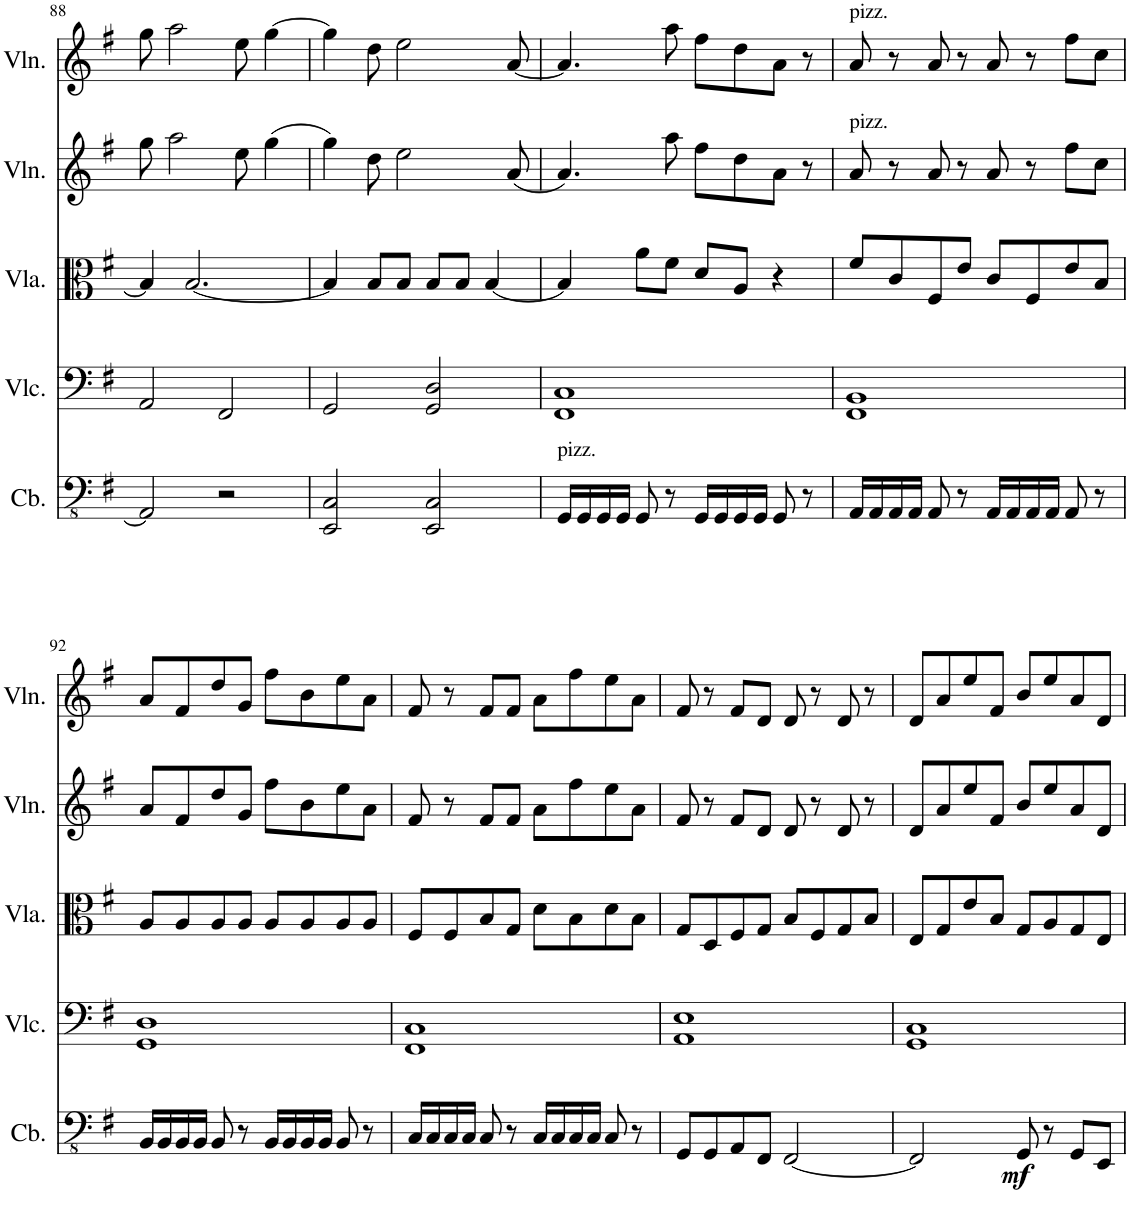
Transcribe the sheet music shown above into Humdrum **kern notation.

**kern	**dynam	**kern	**kern	**kern	**kern
*part5	*part5	*part4	*part3	*part2	*part1
*staff5	*staff5	*staff4	*staff3	*staff2	*staff1
*I"Contrabass	*	*I"Violoncello	*I"Viola	*I"Violin	*I"Violin
*I'Cb.	*	*I'Vlc.	*I'Vla.	*I'Vln.	*I'Vln.
!!LO:PB:g=z
*clefFv4	*	*clefF4	*clefC3	*clefG2	*clefG2
*Trd7c12	*	*	*	*	*
*k[f#]	*	*k[f#]	*k[f#]	*k[f#]	*k[f#]
*M4/4	*	*M4/4	*M4/4	*M4/4	*M4/4
=88	=88	=88	=88	=88	=88
2AAA/]	.	2AA/	4B/]	8gg\	8gg\
.	.	.	.	2aa\	2aa\
.	.	.	[2.B/	.	.
2r	.	2FF#/	.	.	.
.	.	.	.	8ee\	8ee\
.	.	.	.	(4gg\	[4gg\
=89	=89	=89	=89	=89	=89
2EEE/ 2CC/	.	2GG/	4B/]	4gg\)	4gg\]
.	.	.	8B/L	8dd\	8dd\
.	.	.	8B/J	2ee\	2ee\
2EEE/ 2CC/	.	2GG/ 2D/	8B/L	.	.
.	.	.	8B/J	.	.
.	.	.	[4B/	.	.
.	.	.	.	(8a/	[8a/
=90	=90	=90	=90	=90	=90
!LO:TX:a:t=pizz.	!	!	!	!	!
16GGG/LL	.	1FF# 1C	4B/]	4.a/)	4.a/]
16GGG/	.	.	.	.	.
16GGG/	.	.	.	.	.
16GGG/JJ	.	.	.	.	.
8GGG/	.	.	8a\L	.	.
8r	.	.	8f#\J	8aa\	8aa\
16GGG/LL	.	.	8d/L	8ff#\L	8ff#\L
16GGG/	.	.	.	.	.
16GGG/	.	.	8A/J	8dd\	8dd\
16GGG/JJ	.	.	.	.	.
8GGG/	.	.	4r	8a\J	8a\J
8r	.	.	.	8r	8r
=91	=91	=91	=91	=91	=91
!	!	!	!	!	!LO:TX:a:t=pizz.
!	!	!	!	!LO:TX:a:t=pizz.	!
16AAA/LL	.	1FF# 1BB	8f#/L	8a/	8a/
16AAA/	.	.	.	.	.
16AAA/	.	.	8c/	8r	8r
16AAA/JJ	.	.	.	.	.
8AAA/	.	.	8F#/	8a/	8a/
8r	.	.	8e/J	8r	8r
16AAA/LL	.	.	8c/L	8a/	8a/
16AAA/	.	.	.	.	.
16AAA/	.	.	8F#/	8r	8r
16AAA/JJ	.	.	.	.	.
8AAA/	.	.	8e/	8ff#\L	8ff#\L
8r	.	.	8B/J	8cc\J	8cc\J
!!LO:LB:g=z
=92	=92	=92	=92	=92	=92
16BBB/LL	.	1GG 1D	8A/L	8a/L	8a/L
16BBB/	.	.	.	.	.
16BBB/	.	.	8A/	8f#/	8f#/
16BBB/JJ	.	.	.	.	.
8BBB/	.	.	8A/	8dd/	8dd/
8r	.	.	8A/J	8g/J	8g/J
16BBB/LL	.	.	8A/L	8ff#\L	8ff#\L
16BBB/	.	.	.	.	.
16BBB/	.	.	8A/	8b\	8b\
16BBB/JJ	.	.	.	.	.
8BBB/	.	.	8A/	8ee\	8ee\
8r	.	.	8A/J	8a\J	8a\J
=93	=93	=93	=93	=93	=93
16CC/LL	.	1FF# 1C	8F#/L	8f#/	8f#/
16CC/	.	.	.	.	.
16CC/	.	.	8F#/	8r	8r
16CC/JJ	.	.	.	.	.
8CC/	.	.	8B/	8f#/L	8f#/L
8r	.	.	8G/J	8f#/J	8f#/J
16CC/LL	.	.	8d\L	8a\L	8a\L
16CC/	.	.	.	.	.
16CC/	.	.	8B\	8ff#\	8ff#\
16CC/JJ	.	.	.	.	.
8CC/	.	.	8d\	8ee\	8ee\
8r	.	.	8B\J	8a\J	8a\J
=94	=94	=94	=94	=94	=94
8GGG/L	.	1AA 1E	8G/L	8f#/	8f#/
8GGG/	.	.	8D/	8r	8r
8AAA/	.	.	8F#/	8f#/L	8f#/L
8FFF#/J	.	.	8G/J	8d/J	8d/J
[2FFF#/	.	.	8B/L	8d/	8d/
.	.	.	8F#/	8r	8r
.	.	.	8G/	8d/	8d/
.	.	.	8B/J	8r	8r
=95	=95	=95	=95	=95	=95
2FFF#/]	.	1GG 1C	8E/L	8d/L	8d/L
.	.	.	8G/	8a/	8a/
.	.	.	8e/	8ee/	8ee/
.	.	.	8B/J	8f#/J	8f#/J
!	!LO:DY:b	!	!	!	!
8GGG/	mf	.	8G/L	8b/L	8b/L
8r	.	.	8A/	8ee/	8ee/
8GGG/L	.	.	8G/	8a/	8a/
8EEE/J	.	.	8E/J	8d/J	8d/J
=	=	=	=	=	=
*-	*-	*-	*-	*-	*-
